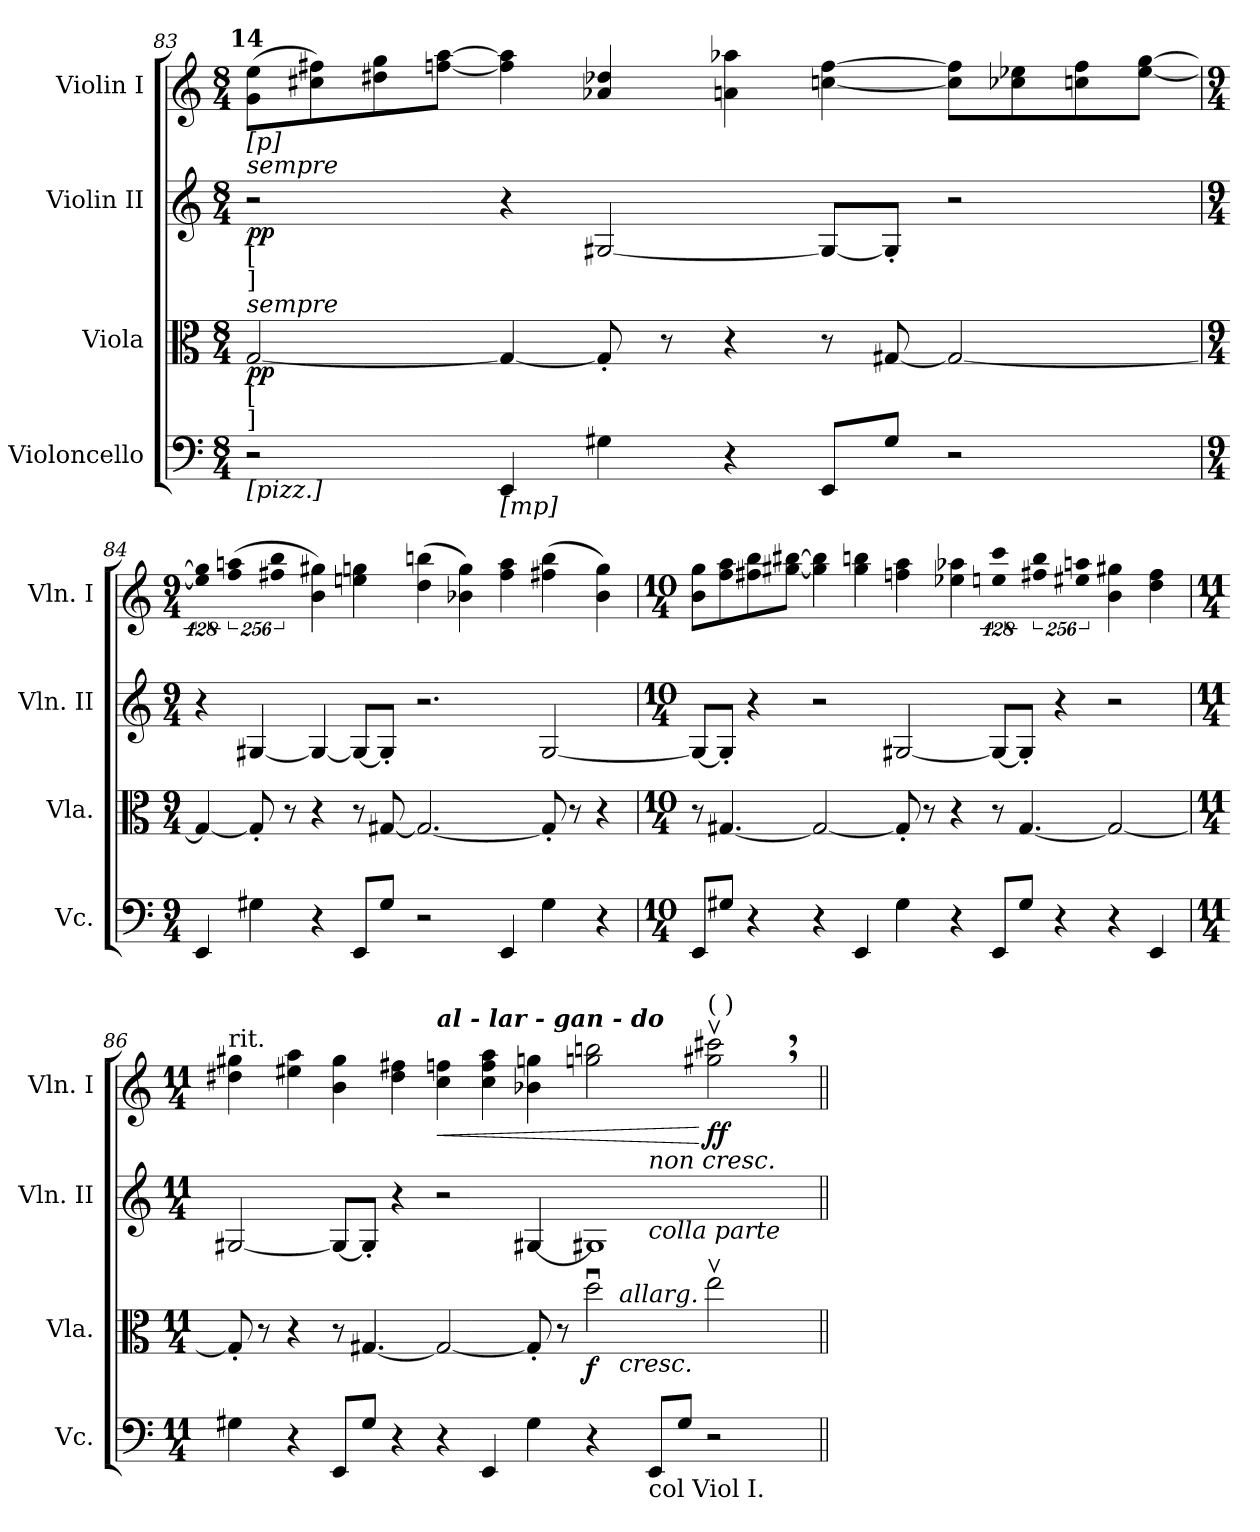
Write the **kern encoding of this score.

**kern	**kern	**dynam	**kern	**dynam	**kern	**dynam
*part4	*part3	*part3	*part2	*part2	*part1	*part1
*staff4	*staff3	*staff3	*staff2	*staff2	*staff1	*staff1
*I"Violoncello	*I"Viola	*	*I"Violin II	*	*I"Violin I	*
*I'Vc.	*I'Vla.	*	*I'Vln. II	*	*I'Vln. I	*
!!LO:PB:g=z
*clefF4	*clefC3	*	*clefG2	*	*clefG2	*
*k[]	*k[]	*	*k[]	*	*k[]	*
*C:	*C:	*	*C:	*	*C:	*
*M8/4	*M8/4	*	*M8/4	*	*M8/4	*
*MM116	*MM116	*	*MM116	*	*MM116	*
=83	=83	=83	=83	=83	=83	=83
!	!	!	!	!	!LO:TX:b:t=[p]	!
!	!	!	!	!	!LO:TX:a:B:cj:t=14	!
!	!	!	!LO:TX:b:t=[	!	!	!
!	!	!	!LO:TX:i:t=sempre	!	!	!
!	!	!	!LO:TX:b:t=]	!	!	!
!	!LO:TX:b:t=[	!	!	!	!	!
!	!LO:TX:i:t=sempre	!	!	!	!	!
!	!LO:TX:b:t=]	!	!	!	!	!
!LO:TX:b:t=[pizz.]	!	!	!	!	!	!
2r	([<2Gi/	pp	2r	pp	((8gi\ 8eeiL	.
.	.	.	.	.	8cc#Xi\ 8ff#Xi)	.
.	.	.	.	.	8dd#Xi\ 8ggi	.
.	.	.	.	.	[<8ffni\ [>8aaiJ	.
!LO:TX:b:t=[mp]	!	!	!	!	!	!
4EEi/	4Gi/_<	.	4r	.	4ffi\] 4aai]	.
4G#Xi\	8G'i/]	.	[<2G#Xi/	.	4a-Xi/ 4dd-Xi	.
.	8r	.	.	.	.	.
4r	4r	.	.	.	4ani\ 4aa-Xi	.
8EEi/L	8r	.	8G#i/L_<	.	[<4ccni\ [>4ffi	.
8G#i/J	[<8G#Xi/	.	8G#'i/J]	.	.	.
2r	2G#i/_<	.	2r	.	8cci\] 8ffi]L	.
.	.	.	.	.	8cc-Xi\ 8ee-Xi	.
.	.	.	.	.	8ccni\ 8ffi	.
.	.	.	.	.	[<8ee-i\ [>8ggiJ	.
=84	=84	=84	=84	=84	=84	=84
*M9/4	*M9/4	*	*M9/4	*	*M9/4	*
!	!	!	!	!	!LO:N:vis=4	!
4EEi/	4G#i/_<	.	4r	.	512%85ee-i\] 512%85ggi]	.
!	!	!	!	!	!LO:N:vis=4	!
.	.	.	.	.	(1024%171ffi\ 1024%171aani	.
4G#Xi\	8G#'i/]	.	[<4G#Xi/	.	.	.
!	!	!	!	!	!LO:N:vis=4	!
.	.	.	.	.	1024%171ff#Xi\ 1024%171bbi	.
.	8r	.	.	.	.	.
4r	4r	.	4G#i/_<	.	4bi\ 4gg#Xi)	.
8EEi/L	8r	.	8G#i/L_<	.	4eei\ 4ggni	.
8G#i/J	[<8G#Xi/	.	8G#'i/J]	.	.	.
2r	2.G#i/_<	.	2.r	.	(4ddi\ 4bbni	.
.	.	.	.	.	4b-Xi\ 4ggi)	.
4EEi/	.	.	.	.	4ff#i\ 4aai	.
4G#i\	8G#'i/]	.	[<2G#i/	.	(4ff#Xi\ 4bbi	.
.	8r	.	.	.	.	.
4r	4r	.	.	.	4b-i\ 4ggi)	.
!!LO:LB:g=z
=85	=85	=85	=85	=85	=85	=85
*M10/4	*M10/4	*	*M10/4	*	*M10/4	*
8EEi/L	8r	.	8G#i/L_<	.	8bi\ 8ggiL	.
8G#Xi/J	[<4.G#Xi/	.	8G#'i/J]	.	8ffi\ 8aai	.
4r	.	.	4r	.	8ff#Xi\ 8bbi	.
.	.	.	.	.	[<8gg#Xi\ [>8bb#XiJ	.
4r	2G#i/_<	.	2r	.	4gg#i\] 4bb#i]	.
4EEi/	.	.	.	.	4gg#i\ 4bbni	.
4G#i\	8G#'i/]	.	[<2G#Xi/	.	4ffni\ 4aai	.
.	8r	.	.	.	.	.
4r	4r	.	.	.	4ee-Xi\ 4aa-Xi	.
!	!	!	!	!	!LO:N:vis=4	!
8EEi/L	8r	.	8G#i/L_<	.	512%85eeni\ 512%85ccci	.
8G#i/J	[<4.G#i/	.	8G#'i/J]	.	.	.
!	!	!	!	!	!LO:N:vis=4	!
.	.	.	.	.	1024%171ff#Xi\ 1024%171bbi	.
4r	.	.	4r	.	.	.
!	!	!	!	!	!LO:N:vis=4	!
.	.	.	.	.	1024%171ee#Xi\ 1024%171aani	.
4r	2G#i/_<	.	2r	.	4bi\ 4gg#Xi	.
4EEi/	.	.	.	.	4ddi\ 4ff#i	.
=86	=86	=86	=86	=86	=86	=86
*M11/4	*M11/4	*	*M11/4	*	*M11/4	*
!	!	!	!	!	!LO:TX:t=rit.	!
*	*^	*	*^	*	*	*
4G#Xi\	8G#'i/]	1ryy	.	[<2G#Xi/	0ryy	.	4dd#Xi\ 4gg#Xi	.
.	8r	.	.	.	.	.	.	.
4r	4r	.	.	.	.	.	4ee#Xi\ 4aai	.
8EEi/L	8r	.	.	8G#i/L_<	.	.	4bi\ 4gg#i	.
8G#i/J	[<4.G#Xi/	.	.	8G#'i/J]	.	.	.	.
4r	.	.	.	4r	.	.	4dd#i\ 4ff#Xi	.
!	!	!	!	!	!	!	!LO:TX:a:Bi:t=al - lar - gan - do	!
!	!	!	!	!	!	!	!	!LO:HP:b
4r	2G#i/_<	2ryy	.	2r	.	.	4cci\ 4ffni	<
4EEi/	.	.	.	.	.	.	4cci\ 4ffi 4aai	.
4G#i\	8G#'i/]	4ryy	.	[<4G#Xi/	.	.	4b-Xi\ 4ggni	.
.	8r	.	.	.	.	.	.	.
4r	2ddui\	8ryy	f	1G#Xi]	.	.	2ggni\ 2bbni	.
.	.	256ryy	.	.	.	.	.	.
!	!	!LO:TX:b:i:t=cresc.	!	!	!	!	!	!
!	!	!LO:TX:i:t=allarg.	!	!	!	!	!	!
.	.	2ryy	.	.	.	.	.	.
!	!	!	!	!	!LO:TX:b:i:t=colla parte	!	!	!
!	!	!	!	!	!LO:TX:i:t=non cresc.	!	!	!
!LO:TX:b:t=col Viol I.	!	!	!	!	!	!	!	!
8EEi/L	.	.	.	.	2.ryy	.	.	.
8G#i/J	.	.	.	.	.	.	.	.
!	!	!	!	!	!	!	!LO:TX:a:t=(  )	!
2r	2eevi\	.	.	.	.	.	2gg#Xi\v, 2ccc#Xiv,	[ ff
.	.	4ryy	.	.	.	.	.	.
.	.	16ryy	.	.	.	.	.	.
.	.	32...ryy	.	.	.	.	.	.
*	*v	*v	*	*	*	*	*	*
*	*	*	*v	*v	*	*	*
=||	=||	=||	=||	=||	=||	=||
*-	*-	*-	*-	*-	*-	*-
